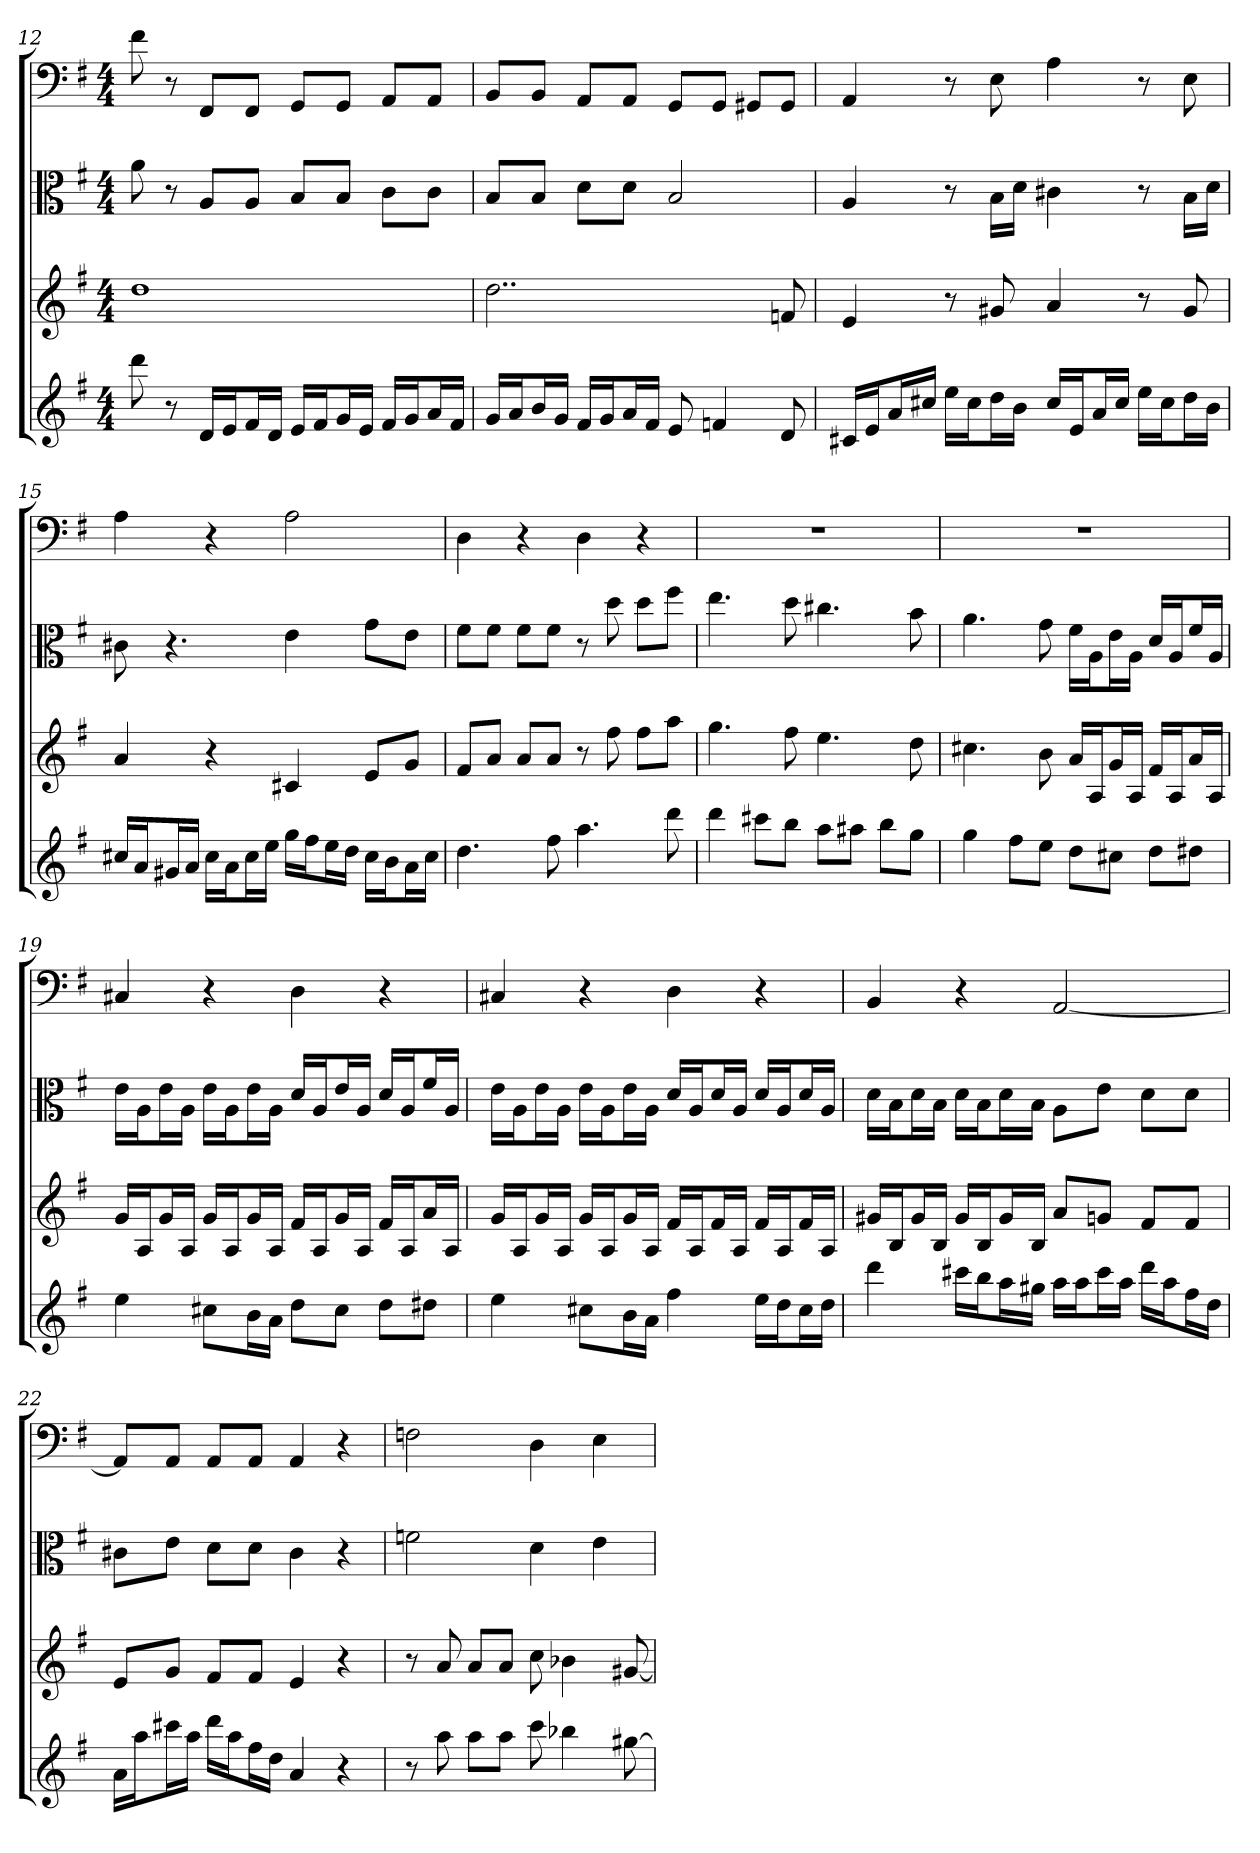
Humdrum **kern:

**kern	**kern	**kern	**kern
*part4	*part3	*part2	*part1
*staff4	*staff3	*staff2	*staff1
*	*	*clefC3	*clefF4
*k[f#]	*k[f#]	*k[f#]	*k[f#]
*G:	*G:	*G:	*G:
*M4/4	*M4/4	*M4/4	*M4/4
=12	=12	=12	=12
8ddd	1dd	8a	8f#
8r	.	8r	8r
16dLL	.	8A/L	8FF#/L
16eJ	.	.	.
16f#L	.	8A/J	8FF#/J
16dJJ	.	.	.
16eLL	.	8B/L	8GG/L
16f#J	.	.	.
16gL	.	8B/J	8GG/J
16eJJ	.	.	.
16f#LL	.	8c\L	8AA/L
16gJ	.	.	.
16aL	.	8c\J	8AA/J
16f#JJ	.	.	.
=13	=13	=13	=13
16gLL	2..dd	8B/L	8BB/L
16aJ	.	.	.
16bL	.	8B/J	8BB/J
16gJJ	.	.	.
16f#LL	.	8d\L	8AA/L
16gJ	.	.	.
16aL	.	8d\J	8AA/J
16f#JJ	.	.	.
8e	.	2B	8GG/L
4fn	.	.	8GG/J
.	.	.	8GG#X/L
8d	8fn	.	8GG#/J
=14	=14	=14	=14
16c#XLL	4e	4A	4AA
16eJ	.	.	.
16aL	.	.	.
16cc#XJJ	.	.	.
16eeLL	8r	8r	8r
16cc#J	.	.	.
16ddL	8g#X	16B\LL	8E
16bJJ	.	16d\JJ	.
16cc#LL	4a	4c#X	4A
16eJ	.	.	.
16aL	.	.	.
16cc#JJ	.	.	.
16eeLL	8r	8r	8r
16cc#J	.	.	.
16ddL	8g#	16B\LL	8E
16bJJ	.	16d\JJ	.
=15	=15	=15	=15
16cc#XLL	4a	8c#X	4A
16aJ	.	.	.
16g#XL	.	4.r	.
16aJJ	.	.	.
16cc#LL	4r	.	4r
16aJ	.	.	.
16cc#L	.	.	.
16eeJJ	.	.	.
16ggLL	4c#X	4e	2A
16ff#J	.	.	.
16eeL	.	.	.
16ddJJ	.	.	.
16cc#LL	8eL	8g\L	.
16bJ	.	.	.
16aL	8gJ	8e\J	.
16cc#JJ	.	.	.
=16	=16	=16	=16
4.dd	8f#L	8f#\L	4D
.	8aJ	8f#\J	.
.	8aL	8f#\L	4r
8ff#	8aJ	8f#\J	.
4.aa	8r	8r	4D
.	8ff#	8dd	.
.	8ff#L	8dd\L	4r
8ddd	8aaJ	8ff#\J	.
=17	=17	=17	=17
4ddd	4.gg	4.ee	1r
8ccc#XL	.	.	.
8bbJ	8ff#	8dd	.
8aaL	4.ee	4.cc#X	.
8aa#XJ	.	.	.
8bbL	.	.	.
8ggJ	8dd	8b	.
=18	=18	=18	=18
4gg	4.cc#X	4.a	1r
8ff#L	.	.	.
8eeJ	8b	8g	.
8ddL	16aLL	16f#\LL	.
.	16AJ	16A\J	.
8cc#XJ	16gL	16e\L	.
.	16AJJ	16A\JJ	.
8ddL	16f#LL	16d/LL	.
.	16AJ	16A/J	.
8dd#XJ	16aL	16f#/L	.
.	16AJJ	16A/JJ	.
=19	=19	=19	=19
4ee	16gLL	16e\LL	4C#X
.	16AJ	16A\J	.
.	16gL	16e\L	.
.	16AJJ	16A\JJ	.
8cc#XL	16gLL	16e\LL	4r
.	16AJ	16A\J	.
16bL	16gL	16e\L	.
16aJJ	16AJJ	16A\JJ	.
8ddL	16f#LL	16d/LL	4D
.	16AJ	16A/J	.
8cc#J	16gL	16e/L	.
.	16AJJ	16A/JJ	.
8ddL	16f#LL	16d/LL	4r
.	16AJ	16A/J	.
8dd#XJ	16aL	16f#/L	.
.	16AJJ	16A/JJ	.
=20	=20	=20	=20
4ee	16gLL	16e\LL	4C#X
.	16AJ	16A\J	.
.	16gL	16e\L	.
.	16AJJ	16A\JJ	.
8cc#XL	16gLL	16e\LL	4r
.	16AJ	16A\J	.
16bL	16gL	16e\L	.
16aJJ	16AJJ	16A\JJ	.
4ff#	16f#LL	16d/LL	4D
.	16AJ	16A/J	.
.	16f#L	16d/L	.
.	16AJJ	16A/JJ	.
16eeLL	16f#LL	16d/LL	4r
16ddJ	16AJ	16A/J	.
16cc#L	16f#L	16d/L	.
16ddJJ	16AJJ	16A/JJ	.
=21	=21	=21	=21
4ddd	16g#XLL	16d\LL	4BB
.	16BJ	16B\J	.
.	16g#L	16d\L	.
.	16BJJ	16B\JJ	.
16ccc#XLL	16g#LL	16d\LL	4r
16bbJ	16BJ	16B\J	.
16aaL	16g#L	16d\L	.
16gg#XJJ	16BJJ	16B\JJ	.
16aaLL	8aL	8A\L	[2AA
16aaJ	.	.	.
16ccc#L	8gnJ	8e\J	.
16aaJJ	.	.	.
16dddLL	8f#L	8d\L	.
16aaJ	.	.	.
16ff#L	8f#J	8d\J	.
16ddJJ	.	.	.
=22	=22	=22	=22
16aLL	8eL	8c#X\L	8AA/L]
16aaJ	.	.	.
16ccc#XL	8gJ	8e\J	8AA/J
16aaJJ	.	.	.
16dddLL	8f#L	8d\L	8AA/L
16aaJ	.	.	.
16ff#L	8f#J	8d\J	8AA/J
16ddJJ	.	.	.
4a	4e	4c#	4AA
4r	4r	4r	4r
=23	=23	=23	=23
8r	8r	2fn	2Fn
8aa	8a	.	.
8aaL	8aL	.	.
8aaJ	8aJ	.	.
8ccc	8cc	4d	4D
4bb-X	4b-X	.	.
.	.	4e	4E
[8gg#X	[8g#X	.	.
=	=	=	=
*-	*-	*-	*-
